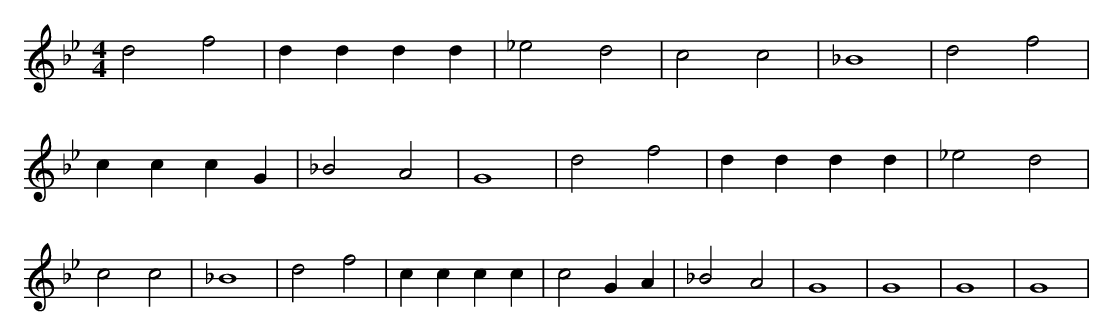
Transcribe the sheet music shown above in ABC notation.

X:1
M:4/4
L:1/8
K:Bb
d4 f4 | d2 d2 d2 d2 | _e4 d4 | c4 c4 | _B8 | d4 f4 | c2 c2 c2 G2 | _B4 A4 | G8 | d4 f4 | d2 d2 d2 d2 | _e4 d4 | c4 c4 | _B8 | d4 f4 | c2 c2 c2 c2 | c4 G2 A2 | _B4 A4 | G8 | G8 | G8 | G8 |
